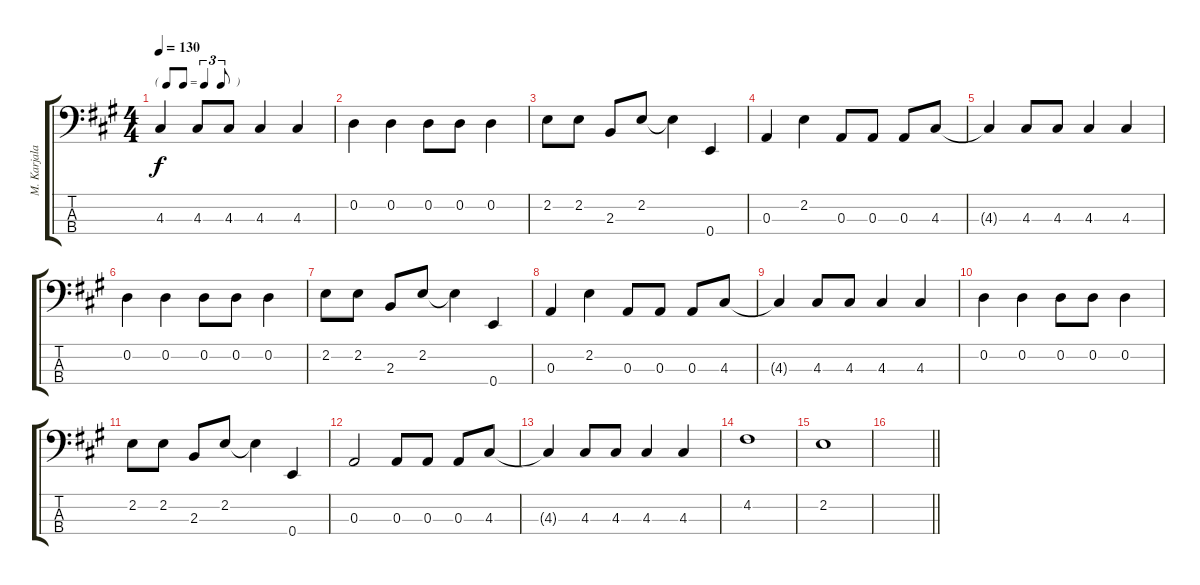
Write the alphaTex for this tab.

\track ("M. Karjalainen" "M. Karjala") {instrument acousticbass}
\staff {score tabs}
\tuning (G2 D2 A1 E1) {hide}
\ts (4 4)
\tf triplet8th
\tempo 130
\clef f4
\ks a
4.3{t}.4{dy f} 4.3.8 4.3.8 4.3.4 4.3.4 |
0.2.4 0.2.4 0.2.8 0.2.8 0.2.4 |
2.2.8 2.2.8 2.3.8 2.2.8 2.2{t}.4 0.4.4 |
0.3.4 2.2.4 0.3.8 0.3.8 0.3.8 4.3.8 |
4.3{t}.4 4.3.8 4.3.8 4.3.4 4.3.4 |
0.2.4 0.2.4 0.2.8 0.2.8 0.2.4 |
2.2.8 2.2.8 2.3.8 2.2.8 2.2{t}.4 0.4.4 |
0.3.4 2.2.4 0.3.8 0.3.8 0.3.8 4.3.8 |
4.3{t}.4 4.3.8 4.3.8 4.3.4 4.3.4 |
0.2.4 0.2.4 0.2.8 0.2.8 0.2.4 |
2.2.8 2.2.8 2.3.8 2.2.8 2.2{t}.4 0.4.4 |
0.3.2 0.3.8 0.3.8 0.3.8 4.3.8 |
4.3{t}.4 4.3.8 4.3.8 4.3.4 4.3.4 |
4.2.1 |
2.2.1 |
\barLineRight lightlight
